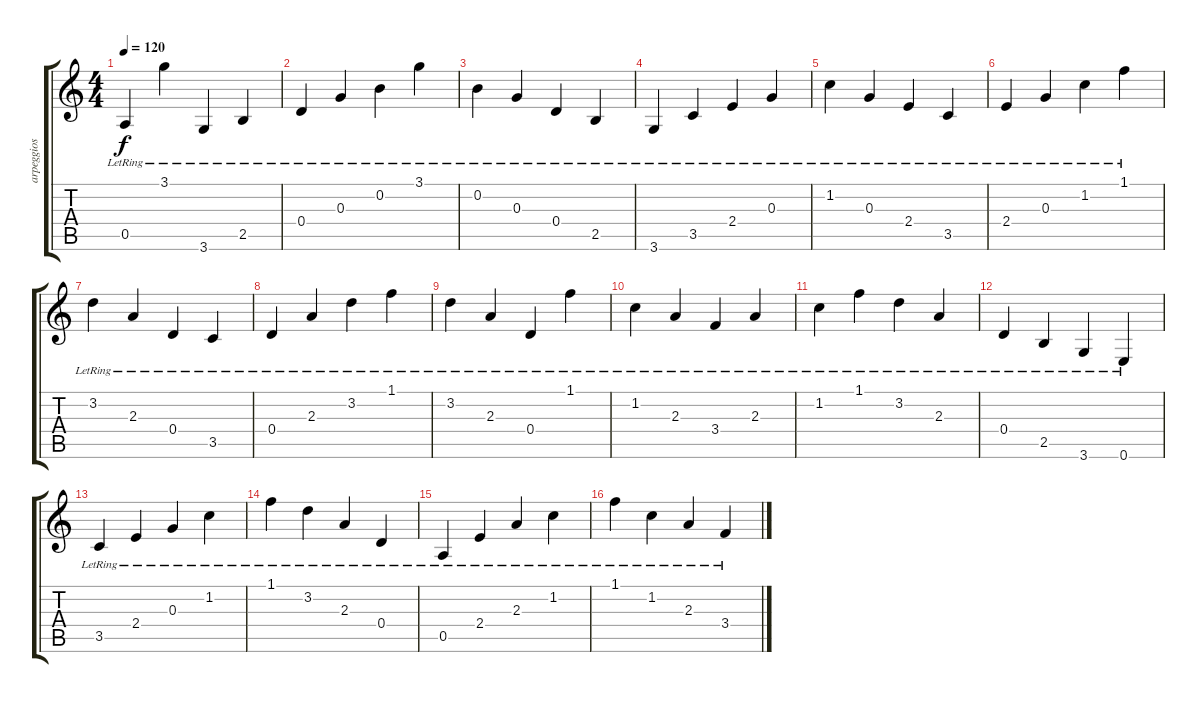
\track ("arpeggios" "arpeggios") {instrument acousticguitarnylon}
\staff {score tabs}
\tuning (E4 B3 G3 D3 A2 E2) {hide}
\ts (4 4)
\tempo 120
\clef g2
\ks c
0.5{lr}.4{dy f} 3.1{lr}.4 3.6{lr}.4 2.5{lr}.4 |
0.4{lr}.4 0.3{lr}.4 0.2{lr}.4 3.1{lr}.4 |
0.2{lr}.4 0.3{lr}.4 0.4{lr}.4 2.5{lr}.4 |
3.6{lr}.4 3.5{lr}.4 2.4{lr}.4 0.3{lr}.4 |
1.2{lr}.4 0.3{lr}.4 2.4{lr}.4 3.5{lr}.4 |
2.4{lr}.4 0.3{lr}.4 1.2{lr}.4 1.1{lr}.4 |
3.2{lr}.4 2.3{lr}.4 0.4{lr}.4 3.5{lr}.4 |
0.4{lr}.4 2.3{lr}.4 3.2{lr}.4 1.1{lr}.4 |
3.2{lr}.4 2.3{lr}.4 0.4{lr}.4 1.1{lr}.4 |
1.2{lr}.4 2.3{lr}.4 3.4{lr}.4 2.3{lr}.4 |
1.2{lr}.4 1.1{lr}.4 3.2{lr}.4 2.3{lr}.4 |
0.4{lr}.4 2.5{lr}.4 3.6{lr}.4 0.6{lr}.4 |
3.5{lr}.4 2.4{lr}.4 0.3{lr}.4 1.2{lr}.4 |
1.1{lr}.4 3.2{lr}.4 2.3{lr}.4 0.4{lr}.4 |
0.5{lr}.4 2.4{lr}.4 2.3{lr}.4 1.2{lr}.4 |
1.1{lr}.4 1.2{lr}.4 2.3{lr}.4 3.4{lr}.4
